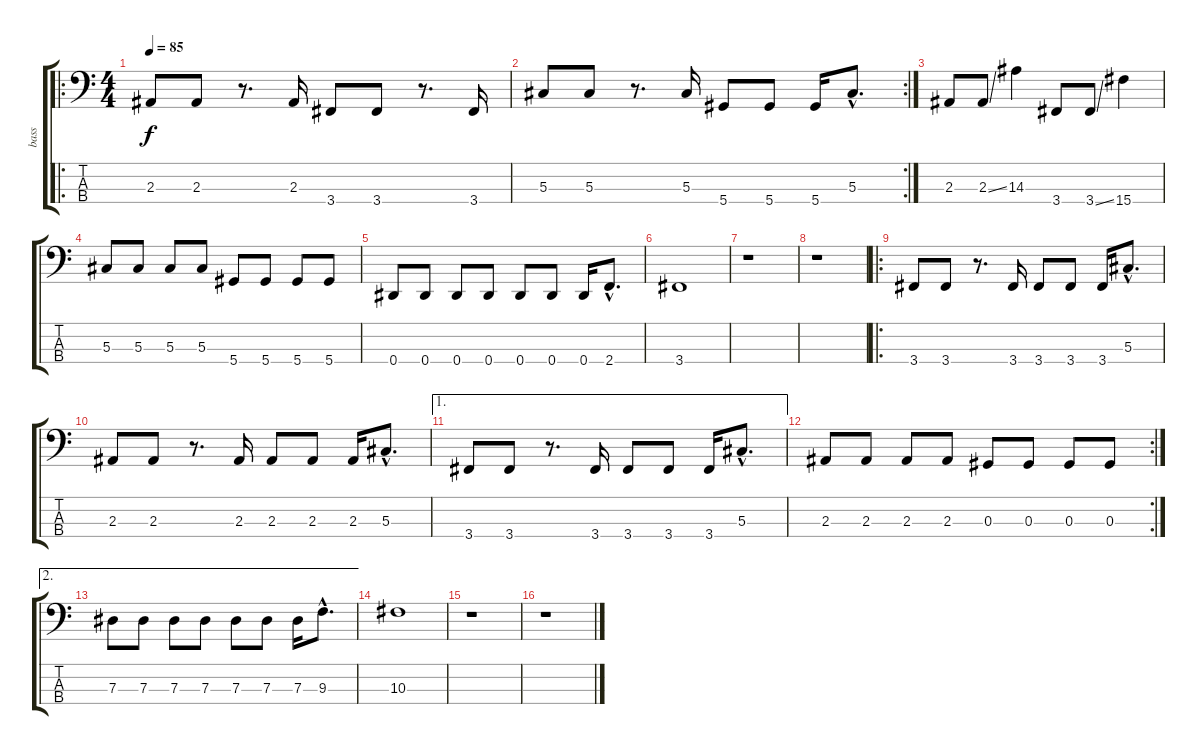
\track ("bass" "bass") {instrument electricbasspick}
\staff {score tabs}
\tuning (Gb2 Db2 Ab1 Eb1) {hide}
\ro
\ts (4 4)
\tempo 85
\clef f4
\ks c
2.3.8{dy f} 2.3.8 r.8{d} 2.3.16 3.4.8 3.4.8 r.8{d} 3.4.16 |
\rc 2
5.3.8 5.3.8 r.8{d} 5.3.16 5.4.8 5.4.8 5.4.16 5.3{hac}.8{d} |
2.3.8 2.3{ss}.8 14.3.4 3.4.8 3.4{ss}.8 15.4.4 |
5.3.8 5.3.8 5.3.8 5.3.8 5.4.8 5.4.8 5.4.8 5.4.8 |
0.4.8 0.4.8 0.4.8 0.4.8 0.4.8 0.4.8 0.4.16 2.4{hac}.8{d} |
3.4.1 |
r.1 |
r.1 |
\ro
3.4.8 3.4.8 r.8{d} 3.4.16 3.4.8 3.4.8 3.4.16 5.3{hac}.8{d} |
2.3.8 2.3.8 r.8{d} 2.3.16 2.3.8 2.3.8 2.3.16 5.3{hac}.8{d} |
\ae 1
3.4.8 3.4.8 r.8{d} 3.4.16 3.4.8 3.4.8 3.4.16 5.3{hac}.8{d} |
\rc 2
2.3.8 2.3.8 2.3.8 2.3.8 0.3.8 0.3.8 0.3.8 0.3.8 |
\ae 2
7.3.8 7.3.8 7.3.8 7.3.8 7.3.8 7.3.8 7.3.16 9.3{hac}.8{d} |
10.3.1 |
r.1 |
r.1
